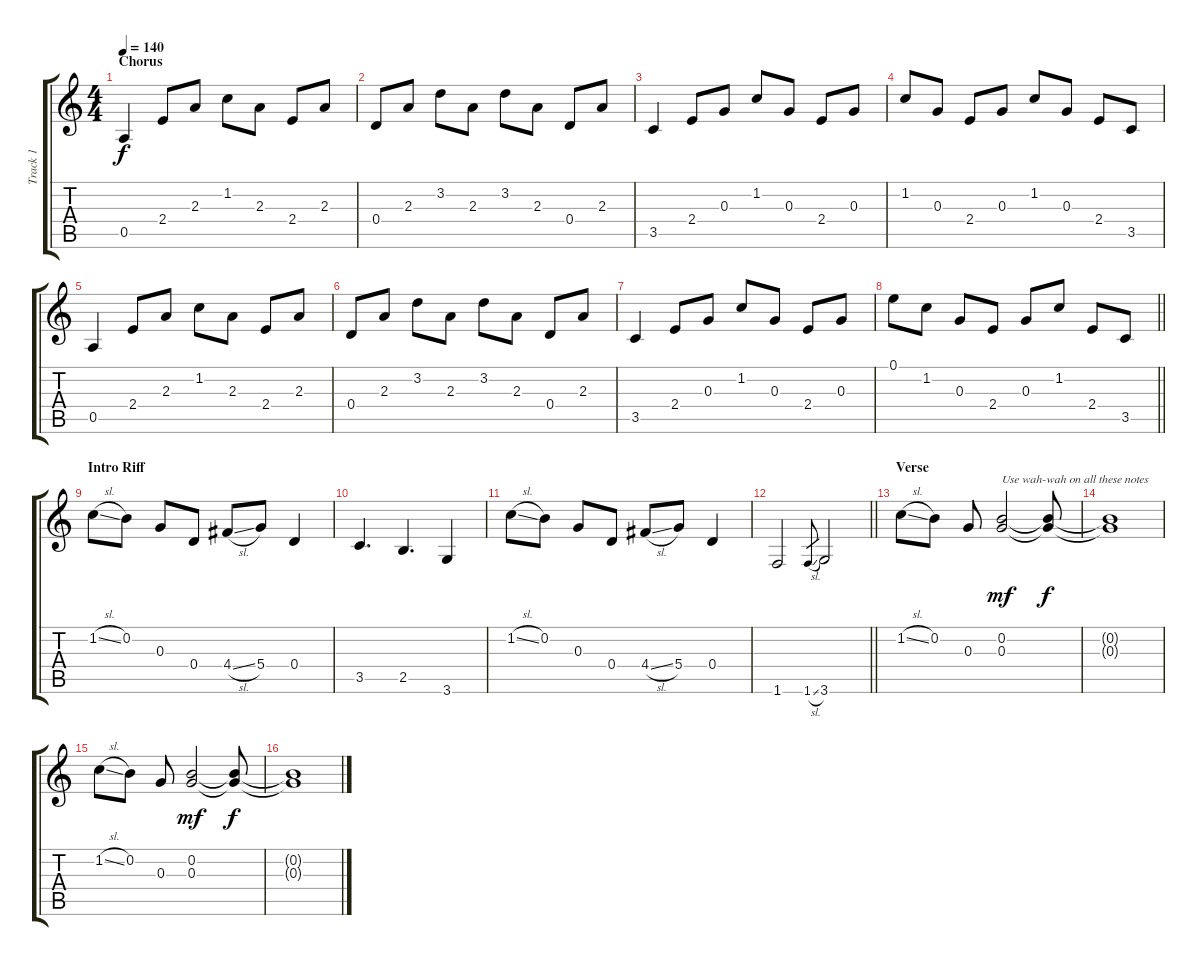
\track ("Track 1" "Track 1") {instrument overdrivenguitar}
\staff {score tabs}
\tuning (E4 B3 G3 D3 A2 E2) {hide}
\ts (4 4)
\section ("" "Chorus")
\tempo 140
\clef g2
\ks c
0.5.4{dy f} 2.4.8 2.3.8 1.2.8 2.3.8 2.4.8 2.3.8 |
0.4.8 2.3.8 3.2.8 2.3.8 3.2.8 2.3.8 0.4.8 2.3.8 |
3.5.4 2.4.8 0.3.8 1.2.8 0.3.8 2.4.8 0.3.8 |
1.2.8 0.3.8 2.4.8 0.3.8 1.2.8 0.3.8 2.4.8 3.5.8 |
0.5.4 2.4.8 2.3.8 1.2.8 2.3.8 2.4.8 2.3.8 |
0.4.8 2.3.8 3.2.8 2.3.8 3.2.8 2.3.8 0.4.8 2.3.8 |
3.5.4 2.4.8 0.3.8 1.2.8 0.3.8 2.4.8 0.3.8 |
\barLineRight lightlight
0.1.8 1.2.8 0.3.8 2.4.8 0.3.8 1.2.8 2.4.8 3.5.8 |
\section ("" "Intro Riff")
1.2{sl}.8 0.2.8 0.3.8 0.4.8 4.4{sl}.8 5.4.8 0.4.4 |
3.5.4{d} 2.5.4{d} 3.6.4 |
1.2{sl}.8 0.2.8 0.3.8 0.4.8 4.4{sl}.8 5.4.8 0.4.4 |
\barLineRight lightlight
1.6.2 1.6{sl}.8{gr} 3.6.2 |
\section ("" "Verse")
1.2{sl}.8 0.2.8 0.3.8 (0.2 0.3).2{txt "Use wah-wah on all these notes" dy mf} (0.2{t} 0.3{t}).8{dy f} |
(0.2{t} 0.3{t}).1 |
1.2{sl}.8 0.2.8 0.3.8 (0.2 0.3).2{dy mf} (0.2{t} 0.3{t}).8{dy f} |
(0.2{t} 0.3{t}).1
